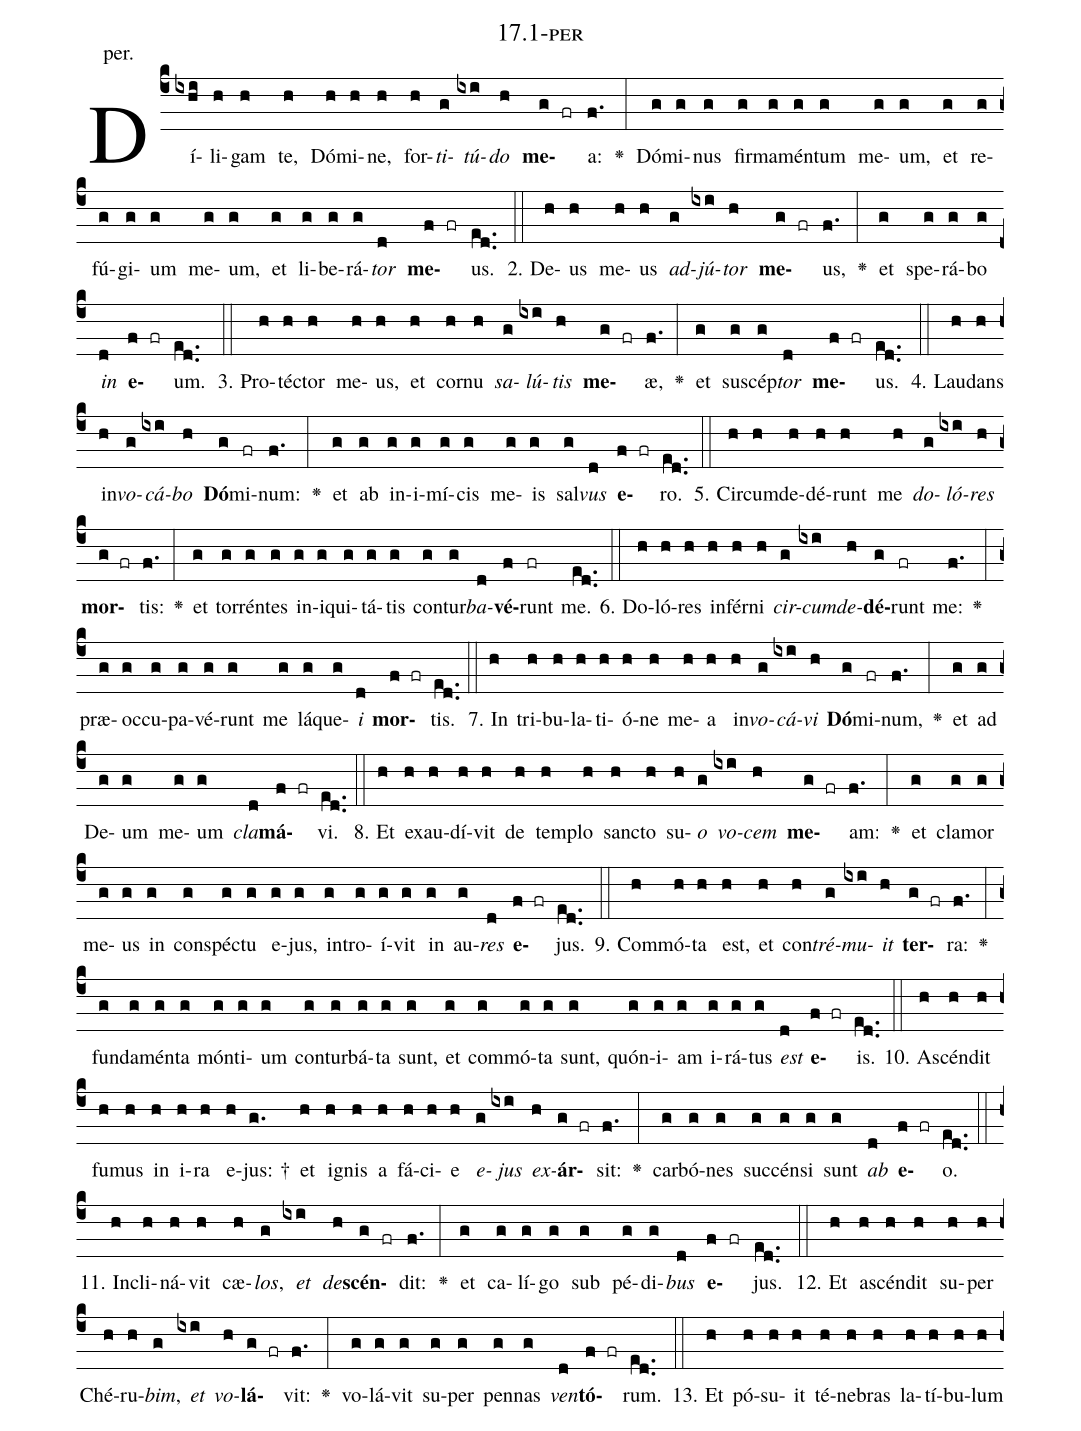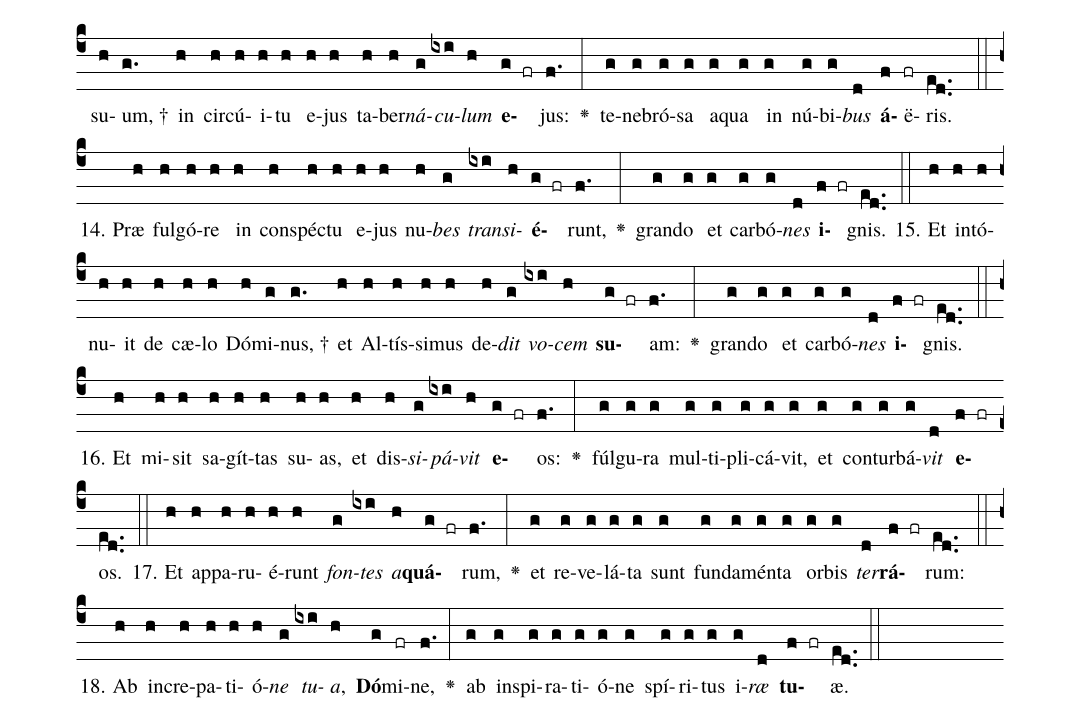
name: 17.1-per;
annotation: per.;
%%
(c4)Dí(ixhi)li(h)gam(h) te,(h) Dó(h)mi(h)ne,(h) for(h)<i>ti</i>(g)<i>tú</i>(ixi)<i>do</i>(h) <b>me</b>(g fr)a:(f.) <v>\greheightstar</v>(:) Dó(g)mi(g)nus(g) fir(g)ma(g)mén(g)tum(g) me(g)um,(g) et(g) re(g)fú(g)gi(g)um(g) me(g)um,(g) et(g) li(g)be(g)rá(g)<i>tor</i>(d) <b>me</b>(f fr)us.(ed..) (::)
2. De(h)us(h) me(h)us(h) <i>ad</i>(g)<i>jú</i>(ixi)<i>tor</i>(h) <b>me</b>(g fr)us,(f.) <v>\greheightstar</v>(:) et(g) spe(g)rá(g)bo(g) <i>in</i>(d) <b>e</b>(f fr)um.(ed..) (::)
3. Pro(h)téc(h)tor(h) me(h)us,(h) et(h) cor(h)nu(h) <i>sa</i>(g)<i>lú</i>(ixi)<i>tis</i>(h) <b>me</b>(g fr)æ,(f.) <v>\greheightstar</v>(:) et(g) su(g)scép(g)<i>tor</i>(d) <b>me</b>(f fr)us.(ed..) (::)
4. Lau(h)dans(h) in(h)<i>vo</i>(g)<i>cá</i>(ixi)<i>bo</i>(h) <b>Dó</b>(g)mi(fr)num:(f.) <v>\greheightstar</v>(:) et(g) ab(g) in(g)i(g)mí(g)cis(g) me(g)is(g) sal(g)<i>vus</i>(d) <b>e</b>(f fr)ro.(ed..) (::)
5. Cir(h)cum(h)de(h)dé(h)runt(h) me(h) <i>do</i>(g)<i>ló</i>(ixi)<i>res</i>(h) <b>mor</b>(g fr)tis:(f.) <v>\greheightstar</v>(:) et(g) tor(g)rén(g)tes(g) in(g)i(g)qui(g)tá(g)tis(g) con(g)tur(g)<i>ba</i>(d)<b>vé</b>(f)runt(fr) me.(ed..) (::)
6. Do(h)ló(h)res(h) in(h)fér(h)ni(h) <i>cir</i>(g)<i>cum</i>(ixi)<i>de</i>(h)<b>dé</b>(g)runt(fr) me:(f.) <v>\greheightstar</v>(:) præ(g)oc(g)cu(g)pa(g)vé(g)runt(g) me(g) lá(g)que(g)<i>i</i>(d) <b>mor</b>(f fr)tis.(ed..) (::)
7. In(h) tri(h)bu(h)la(h)ti(h)ó(h)ne(h) me(h)a(h) in(h)<i>vo</i>(g)<i>cá</i>(ixi)<i>vi</i>(h) <b>Dó</b>(g)mi(fr)num,(f.) <v>\greheightstar</v>(:) et(g) ad(g) De(g)um(g) me(g)um(g) <i>cla</i>(d)<b>má</b>(f fr)vi.(ed..) (::)
8. Et(h) ex(h)au(h)dí(h)vit(h) de(h) tem(h)plo(h) sanc(h)to(h) su(h)<i>o</i>(g) <i>vo</i>(ixi)<i>cem</i>(h) <b>me</b>(g fr)am:(f.) <v>\greheightstar</v>(:) et(g) cla(g)mor(g) me(g)us(g) in(g) con(g)spéc(g)tu(g) e(g)jus,(g) in(g)tro(g)í(g)vit(g) in(g) au(g)<i>res</i>(d) <b>e</b>(f fr)jus.(ed..) (::)
9. Com(h)mó(h)ta(h) est,(h) et(h) con(h)<i>tré</i>(g)<i>mu</i>(ixi)<i>it</i>(h) <b>ter</b>(g fr)ra:(f.) <v>\greheightstar</v>(:) fun(g)da(g)mén(g)ta(g) món(g)ti(g)um(g) con(g)tur(g)bá(g)ta(g) sunt,(g) et(g) com(g)mó(g)ta(g) sunt,(g) quón(g)i(g)am(g) i(g)rá(g)tus(g) <i>est</i>(d) <b>e</b>(f fr)is.(ed..) (::)
10. A(h)scén(h)dit(h) fu(h)mus(h) in(h) i(h)ra(h) e(h)jus: †(g.) et(h) i(h)gnis(h) a(h) fá(h)ci(h)e(h) <i>e</i>(g)<i>jus</i>(ixi) <i>ex</i>(h)<b>ár</b>(g fr)sit:(f.) <v>\greheightstar</v>(:) car(g)bó(g)nes(g) suc(g)cén(g)si(g) sunt(g) <i>ab</i>(d) <b>e</b>(f fr)o.(ed..) (::)
11. In(h)cli(h)ná(h)vit(h) cæ(h)<i>los</i>,(g) <i>et</i>(ixi) <i>de</i>(h)<b>scén</b>(g fr)dit:(f.) <v>\greheightstar</v>(:) et(g) ca(g)lí(g)go(g) sub(g) pé(g)di(g)<i>bus</i>(d) <b>e</b>(f fr)jus.(ed..) (::)
12. Et(h) a(h)scén(h)dit(h) su(h)per(h) Ché(h)ru(h)<i>bim</i>,(g) <i>et</i>(ixi) <i>vo</i>(h)<b>lá</b>(g fr)vit:(f.) <v>\greheightstar</v>(:) vo(g)lá(g)vit(g) su(g)per(g) pen(g)nas(g) <i>ven</i>(d)<b>tó</b>(f fr)rum.(ed..) (::)
13. Et(h) pó(h)su(h)it(h) té(h)ne(h)bras(h) la(h)tí(h)bu(h)lum(h) su(h)um, †(g.) in(h) cir(h)cú(h)i(h)tu(h) e(h)jus(h) ta(h)ber(h)<i>ná</i>(g)<i>cu</i>(ixi)<i>lum</i>(h) <b>e</b>(g fr)jus:(f.) <v>\greheightstar</v>(:) te(g)ne(g)bró(g)sa(g) a(g)qua(g) in(g) nú(g)bi(g)<i>bus</i>(d) <b>á</b>(f)ë(fr)ris.(ed..) (::)
14. Præ(h) ful(h)gó(h)re(h) in(h) con(h)spéc(h)tu(h) e(h)jus(h) nu(h)<i>bes</i>(g) <i>trans</i>(ixi)<i>i</i>(h)<b>é</b>(g fr)runt,(f.) <v>\greheightstar</v>(:) gran(g)do(g) et(g) car(g)bó(g)<i>nes</i>(d) <b>i</b>(f fr)gnis.(ed..) (::)
15. Et(h) in(h)tó(h)nu(h)it(h) de(h) cæ(h)lo(h) Dó(h)mi(g)nus, †(g.) et(h) Al(h)tís(h)si(h)mus(h) de(h)<i>dit</i>(g) <i>vo</i>(ixi)<i>cem</i>(h) <b>su</b>(g fr)am:(f.) <v>\greheightstar</v>(:) gran(g)do(g) et(g) car(g)bó(g)<i>nes</i>(d) <b>i</b>(f fr)gnis.(ed..) (::)
16. Et(h) mi(h)sit(h) sa(h)gít(h)tas(h) su(h)as,(h) et(h) dis(h)<i>si</i>(g)<i>pá</i>(ixi)<i>vit</i>(h) <b>e</b>(g fr)os:(f.) <v>\greheightstar</v>(:) fúl(g)gu(g)ra(g) mul(g)ti(g)pli(g)cá(g)vit,(g) et(g) con(g)tur(g)bá(g)<i>vit</i>(d) <b>e</b>(f fr)os.(ed..) (::)
17. Et(h) ap(h)pa(h)ru(h)é(h)runt(h) <i>fon</i>(g)<i>tes</i>(ixi) <i>a</i>(h)<b>quá</b>(g fr)rum,(f.) <v>\greheightstar</v>(:) et(g) re(g)ve(g)lá(g)ta(g) sunt(g) fun(g)da(g)mén(g)ta(g) or(g)bis(g) <i>ter</i>(d)<b>rá</b>(f fr)rum:(ed..) (::)
18. Ab(h) in(h)cre(h)pa(h)ti(h)ó(h)<i>ne</i>(g) <i>tu</i>(ixi)<i>a</i>,(h) <b>Dó</b>(g)mi(fr)ne,(f.) <v>\greheightstar</v>(:) ab(g) in(g)spi(g)ra(g)ti(g)ó(g)ne(g) spí(g)ri(g)tus(g) i(g)<i>ræ</i>(d) <b>tu</b>(f fr)æ.(ed..) (::)
